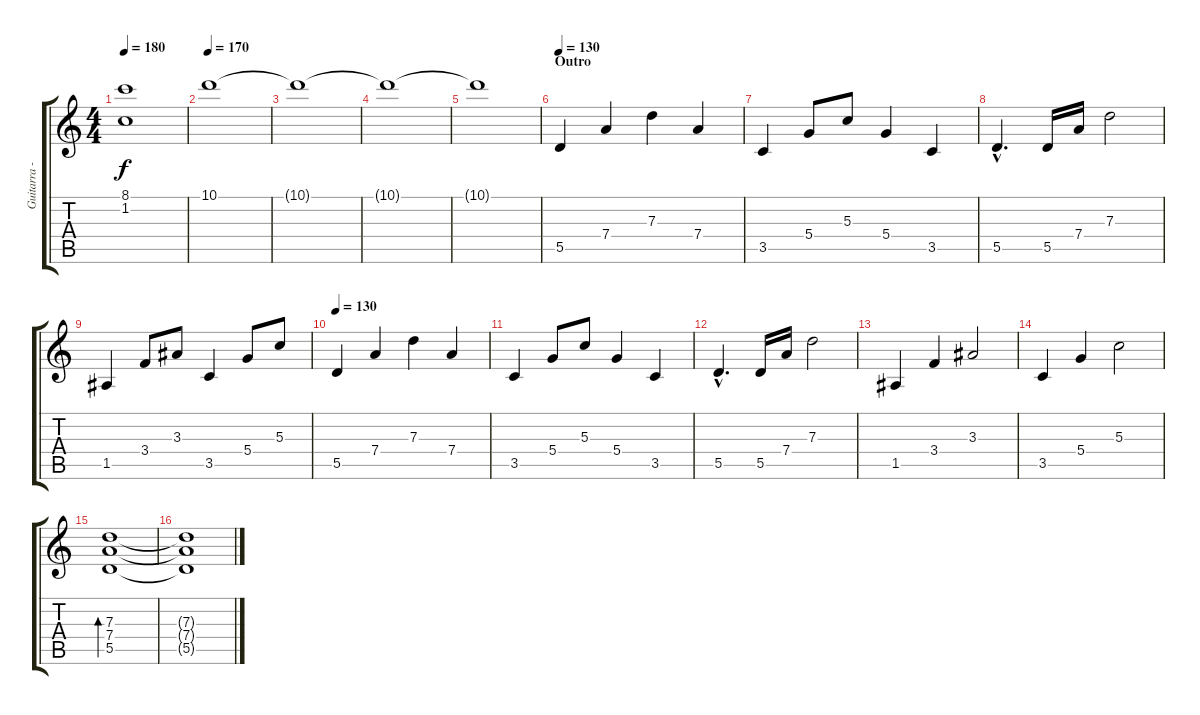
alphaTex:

\track ("Guitarra - Guitar" "Guitarra -") {instrument overdrivenguitar}
\staff {score tabs}
\tuning (E4 B3 G3 D3 A2 E2) {hide}
\ts (4 4)
\tempo 180
\clef g2
\ks c
(8.1{t} 1.2{t}).1{dy f} |
\tempo 170
10.1.1 |
10.1{t}.1{volume 9} |
10.1{t}.1 |
10.1{t}.1{volume 0} |
\section ("" "Outro")
\tempo 130
5.5.4{volume 15 instrument acousticguitarnylon} 7.4.4 7.3.4 7.4.4 |
3.5.4 5.4.8 5.3.8 5.4.4 3.5.4 |
5.5{hac}.4{d} 5.5.16 7.4.16 7.3.2 |
1.5.4 3.4.8 3.3.8 3.5.4 5.4.8 5.3.8 |
\tempo 130
5.5.4{volume 15 instrument acousticguitarnylon} 7.4.4 7.3.4 7.4.4 |
3.5.4 5.4.8 5.3.8 5.4.4 3.5.4 |
5.5{hac}.4{d} 5.5.16 7.4.16 7.3.2 |
1.5.4 3.4.4 3.3.2 |
3.5.4 5.4.4 5.3.2 |
(7.3 7.4 5.5).1{bd 480} |
(7.3{t} 7.4{t} 5.5{t}).1
